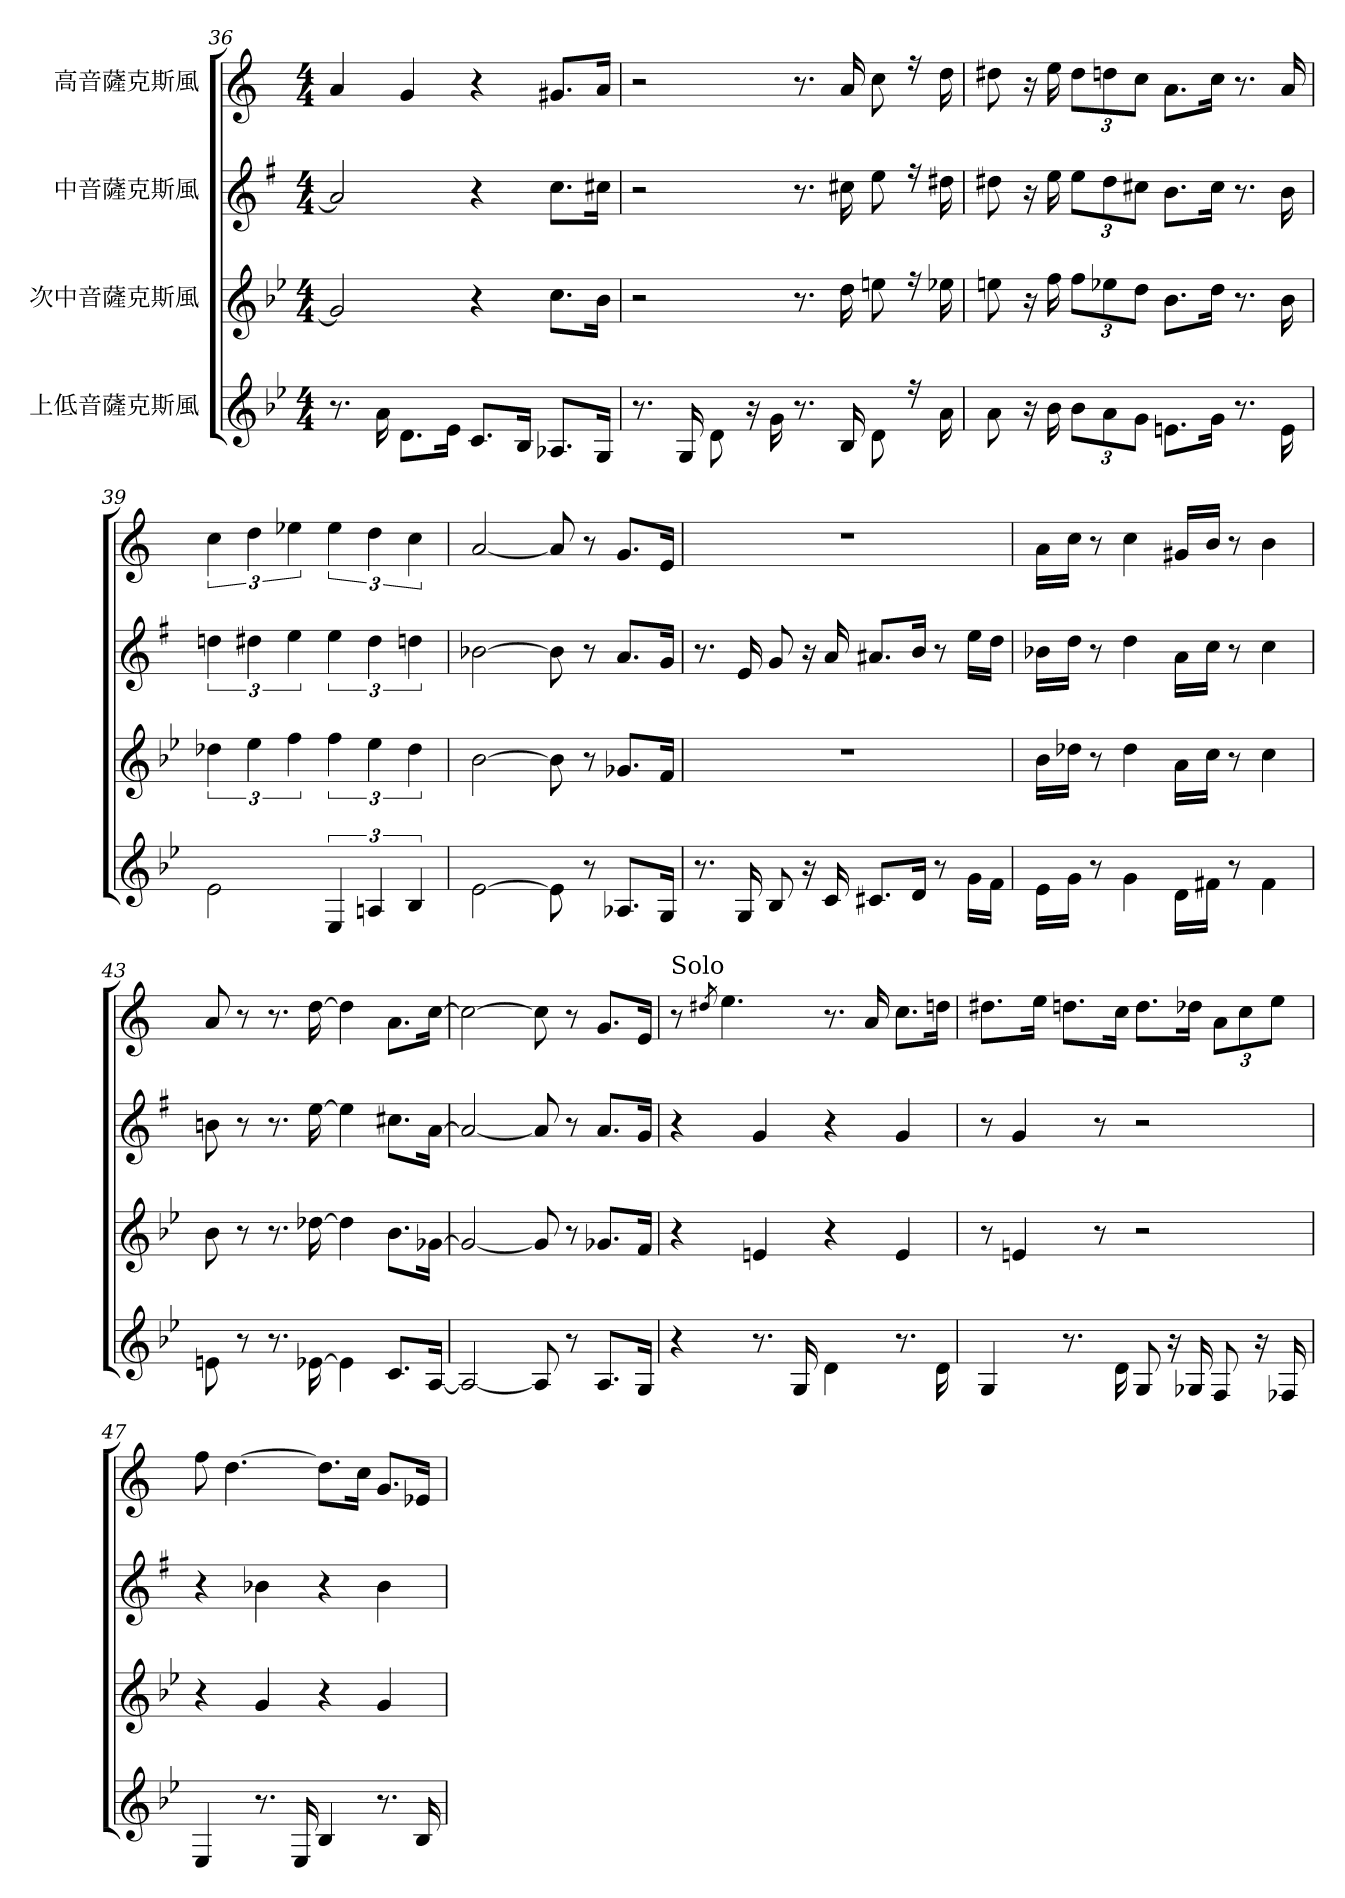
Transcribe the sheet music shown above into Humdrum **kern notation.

**kern	**kern	**kern	**kern
*part4	*part3	*part2	*part1
*staff4	*staff3	*staff2	*staff1
*I"上低音薩克斯風	*I"次中音薩克斯風	*I"中音薩克斯風	*I"高音薩克斯風
!!LO:PB:g=z
*clefG2	*clefG2	*clefG2	*clefG2
*ITrd12c21	*ITrd8c14	*ITrd5c9	*ITrd1c2
*k[b-e-]	*k[b-e-]	*k[b-e-]	*k[b-e-]
*M4/4	*M4/4	*M4/4	*M4/4
=36	=36	=36	=36
8.r	2G/]	2c/]	4g/
16A\	.	.	.
8.D\L	.	.	4f/
16E-\Jk	.	.	.
8.C/L	4r	4r	4r
16BB-/Jk	.	.	.
8.AA-X/L	8.c\L	8.e-\L	8.f#X/L
16GG/Jk	16B-\Jk	16en\Jk	16g/Jk
=37	=37	=37	=37
8.r	2r	2r	2r
16GG/	.	.	.
8D\	.	.	.
16r	.	.	.
16G\	.	.	.
8.r	8.r	8.r	8.r
16BB-/	16d\	16en\	16g/
8D\	8en\	8g\	8b-\
16rff	16rff	16rff	16rff
16A\	16e-X\	16f#X\	16cc\
!!LO:LB:g=z
=38	=38	=38	=38
8A\	8en\	8f#X\	8cc#X\
16r	16r	16r	16r
16B-\	16f\	16g\	16dd\
*Xbrackettup	*Xbrackettup	*Xbrackettup	*Xbrackettup
12B-\L	12f\L	12g\L	12cc#\L
12A\	12e-X\	12f#\	12ccn\
12G\J	12d\J	12en\J	12b-\J
8.En\L	8.B-\L	8.d\L	8.g\L
16G\Jk	16d\Jk	16e\Jk	16b-\Jk
8.r	8.r	8.r	8.r
16E\	16B-\	16d\	16g/
=39	=39	=39	=39
*	*brackettup	*brackettup	*brackettup
2E-\	6d-X\	6fn\	6b-\
.	6e-\	6f#X\	6cc\
.	6f\	6g\	6dd-X\
*brackettup	*	*	*
6EE-/	6f\	6g\	6dd-\
6AAn/	6e-\	6f#\	6cc\
6BB-/	6d-\	6fn\	6b-\
=40	=40	=40	=40
[2E-\	[2B-\	[2d-X\	[2g/
8E-\]	8B-\]	8d-\]	8g/]
8r	8r	8r	8r
8.AA-X/L	8.G-X/L	8.c/L	8.f/L
16GG/Jk	16F/Jk	16B-/Jk	16d/Jk
!!LO:LB:g=z
=41	=41	=41	=41
8.r	1r	8.r	1r
16GG/	.	16G/	.
8BB-/	.	8B-/	.
16r	.	16r	.
16C/	.	16c/	.
8.C#X/L	.	8.c#X/L	.
16D/Jk	.	16d/Jk	.
8r	.	8r	.
16G\LL	.	16g\LL	.
16F\JJ	.	16f\JJ	.
=42	=42	=42	=42
16E-\LL	16B-\LL	16d-X\LL	16g\LL
16G\JJ	16d-X\JJ	16f\JJ	16b-\JJ
8r	8r	8r	8r
4G\	4d-\	4f\	4b-\
16D\LL	16A\LL	16c\LL	16f#X/LL
16F#X\JJ	16c\JJ	16e-\JJ	16a/JJ
8r	8r	8r	8r
4F#\	4c\	4e-\	4a\
=43	=43	=43	=43
8En\	8B-\	8dn\	8g/
8r	8r	8r	8r
8.r	8.r	8.r	8.r
[16E-X\	[16d-X\	[16g\	[16cc\
4E-\]	4d-\]	4g\]	4cc\]
8.C/L	8.B-\L	8.en\L	8.g\L
[16AA/Jk	[16G-X\Jk	[16c\Jk	[16b-\Jk
=44	=44	=44	=44
2AA/_	2G-/_	2c/_	2b-\_
8AA/]	8G-/]	8c/]	8b-\]
8r	8r	8r	8r
8.AA/L	8.G-X/L	8.c/L	8.f/L
16GG/Jk	16F/Jk	16B-/Jk	16d/Jk
!!LO:PB:g=z
=45	=45	=45	=45
!	!	!	!LO:TX:a:t=Solo
4r	4r	4r	8r
.	.	.	8qcc#X/
.	.	.	4.dd\
8.r	4En/	4B-/	.
16GG/	.	.	.
4D\	4r	4r	8.r
.	.	.	16g/
8.r	4E/	4B-/	8.b-\L
16D\	.	.	16ccn\Jk
=46	=46	=46	=46
4GG/	8r	8r	8.cc#X\L
.	4En/	4B-/	.
.	.	.	16dd\Jk
8.r	.	.	8.ccn\L
.	8r	8r	.
16D\	.	.	16b-\Jk
8GG/	2r	2r	8.cc\L
16r	.	.	.
16GG-X/	.	.	16cc-X\Jk
*	*	*	*Xbrackettup
8FF/	.	.	12g\L
.	.	.	12b-\
16r	.	.	.
.	.	.	12dd\J
16FF-X/	.	.	.
!!LO:LB:g=z
=47	=47	=47	=47
4EE-/	4r	4r	8ee-\
.	.	.	[4.cc\
8.r	4G/	4d-X\	.
16EE-/	.	.	.
4BB-/	4r	4r	8.cc\L]
.	.	.	16b-\Jk
8.r	4G/	4d-\	8.f/L
16BB-/	.	.	16d-X/Jk
=	=	=	=
*-	*-	*-	*-
